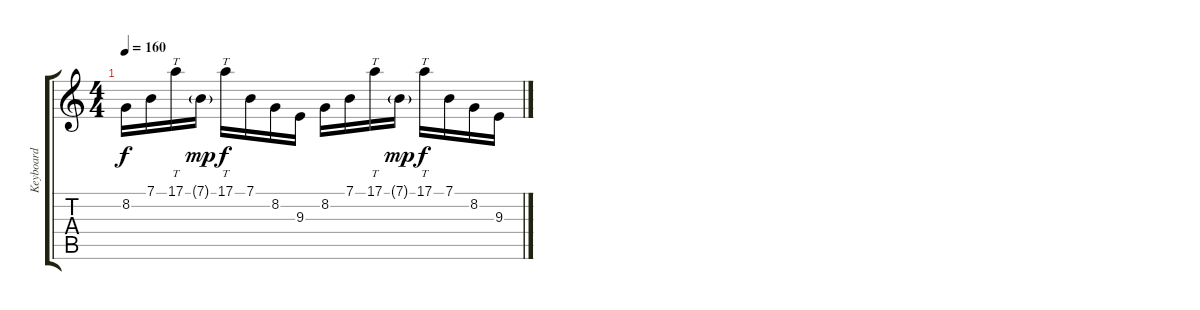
\track ("Keyboard" "Keyboard") {instrument choiraahs}
\staff {score tabs}
\tuning (E4 B3 G3 D3 A2 E2) {hide}
\ts (4 4)
\tempo 160
\clef g2
\ks c
8.2.16{dy f} 7.1.16 17.1.16{tt} 7.1{g}.16{dy mp} 17.1.16{tt dy f} 7.1.16 8.2.16 9.3.16 8.2.16 7.1.16 17.1.16{tt} 7.1{g}.16{dy mp} 17.1.16{tt dy f} 7.1.16 8.2.16 9.3.16
